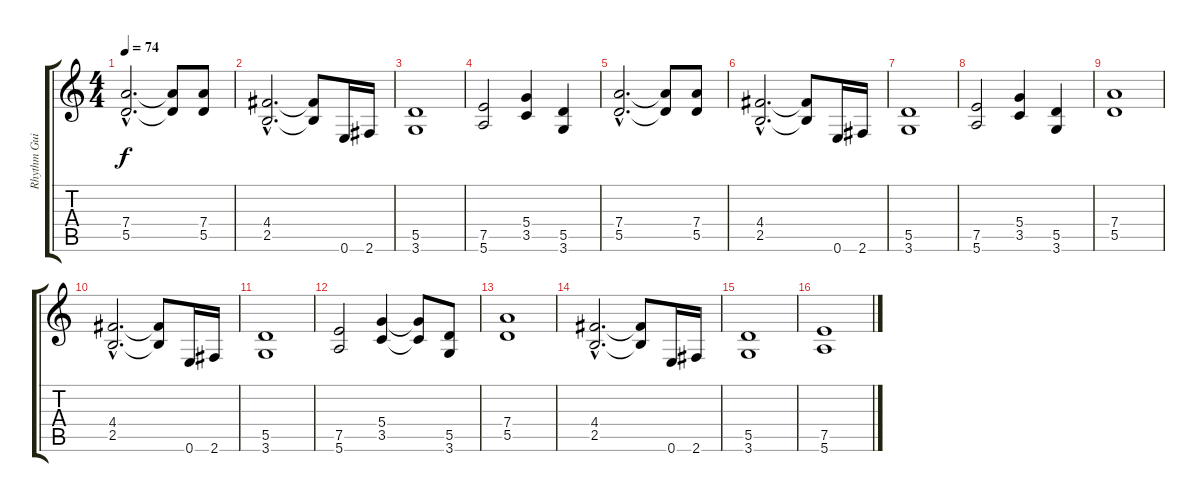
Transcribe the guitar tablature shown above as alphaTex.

\track ("Rhythm Guitar" "Rhythm Gui") {instrument distortionguitar}
\staff {score tabs}
\tuning (E4 B3 G3 D3 A2 E2) {hide}
\ts (4 4)
\tempo 74
\clef g2
\ks c
(7.4{hac} 5.5{hac}).2{d dy f} (7.4{t} 5.5{t}).8 (7.4 5.5).8 |
(4.4{hac} 2.5{hac}).2{d} (4.4{t} 2.5{t}).8 0.6.16 2.6.16 |
(5.5 3.6).1 |
(7.5 5.6).2 (5.4 3.5).4 (5.5 3.6).4 |
(7.4{hac} 5.5{hac}).2{d} (7.4{t} 5.5{t}).8 (7.4 5.5).8 |
(4.4{hac} 2.5{hac}).2{d} (4.4{t} 2.5{t}).8 0.6.16 2.6.16 |
(5.5 3.6).1 |
(7.5 5.6).2 (5.4 3.5).4 (5.5 3.6).4 |
(7.4 5.5).1 |
(4.4{hac} 2.5{hac}).2{d} (4.4{t} 2.5{t}).8 0.6.16 2.6.16 |
(5.5 3.6).1 |
(7.5 5.6).2 (5.4 3.5).4 (5.4{t} 3.5{t}).8 (5.5 3.6).8 |
(7.4 5.5).1 |
(4.4{hac} 2.5{hac}).2{d} (4.4{t} 2.5{t}).8 0.6.16 2.6.16 |
(5.5 3.6).1 |
(7.5 5.6).1
